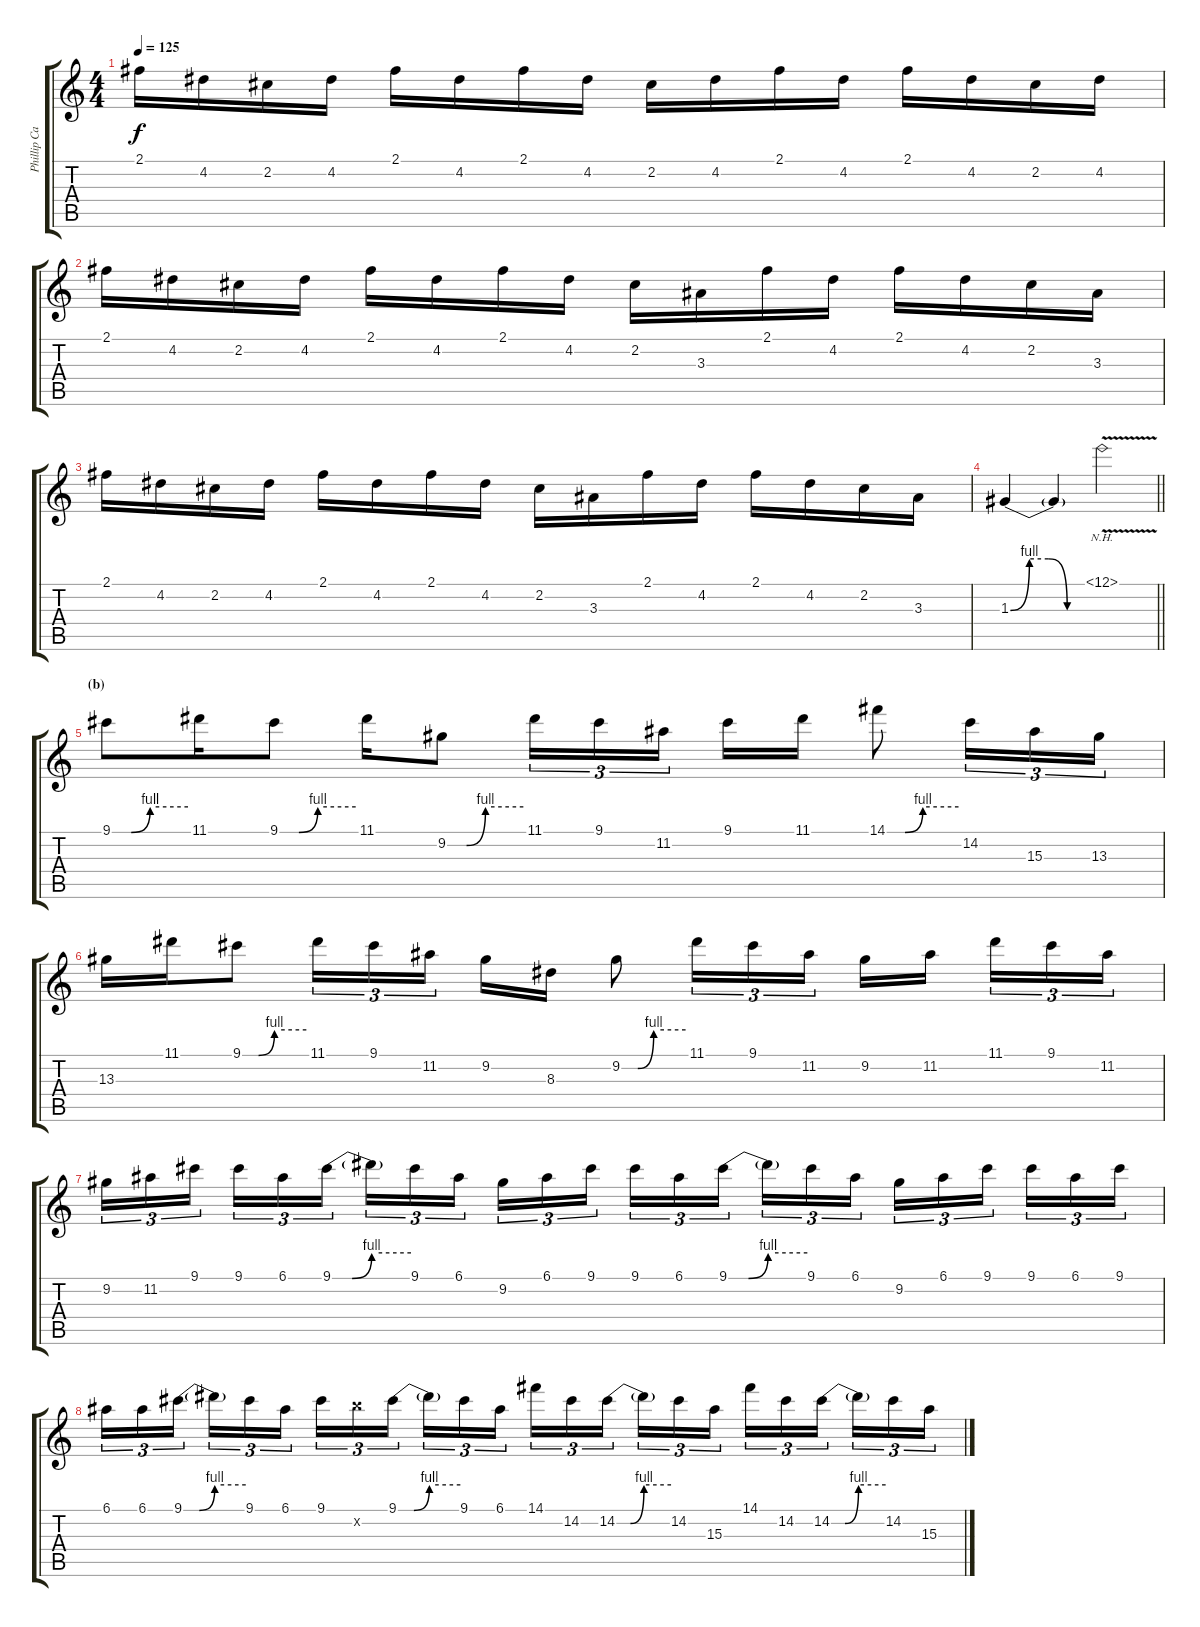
\track ("Phillip Campbell (lead)" "Phillip Ca") {instrument overdrivenguitar}
\staff {score tabs}
\tuning (E4 B3 G3 D3 A2 E2) {hide}
\ts (4 4)
\tempo 125
\clef g2
\ks c
2.1.16{dy f} 4.2.16 2.2.16 4.2.16 2.1.16 4.2.16 2.1.16 4.2.16 2.2.16 4.2.16 2.1.16 4.2.16 2.1.16 4.2.16 2.2.16 4.2.16 |
2.1.16 4.2.16 2.2.16 4.2.16 2.1.16 4.2.16 2.1.16 4.2.16 2.2.16 3.3.16 2.1.16 4.2.16 2.1.16 4.2.16 2.2.16 3.3.16 |
2.1.16 4.2.16 2.2.16 4.2.16 2.1.16 4.2.16 2.1.16 4.2.16 2.2.16 3.3.16 2.1.16 4.2.16 2.1.16 4.2.16 2.2.16 3.3.16 |
\barLineRight lightlight
1.3{be (custom 0 0 15 4 30 4 45 0 60 0)}.4 1.3{t}.4 6.1{nh v}.2 |
\section ("" "(b)")
9.1{be (custom 0 0 15 0 30 4 60 4)}.8 11.1.16 9.1{be (custom 0 0 15 0 30 4 60 4)}.8 11.1.16 9.2{be (custom 0 0 15 0 30 4 60 4)}.8 11.1.16{tu (3 2)} 9.1.16{tu (3 2)} 11.2.16{tu (3 2) beam splitsecondary} 9.1.16 11.1.16 14.1{be (custom 0 0 15 0 30 4 60 4)}.8 14.2.16{tu (3 2)} 15.3.16{tu (3 2)} 13.3.16{tu (3 2)} |
13.3.16 11.1.16 9.1{be (custom 0 0 15 0 30 4 60 4)}.8 11.1.16{tu (3 2)} 9.1.16{tu (3 2)} 11.2.16{tu (3 2) beam splitsecondary} 9.2.16 8.3.16 9.2{be (custom 0 0 15 0 30 4 60 4)}.8 11.1.16{tu (3 2)} 9.1.16{tu (3 2)} 11.2.16{tu (3 2)} 9.2.16 11.2.16{beam splitsecondary} 11.1.16{tu (3 2)} 9.1.16{tu (3 2)} 11.2.16{tu (3 2)} |
9.2.16{tu (3 2)} 11.2.16{tu (3 2)} 9.1.16{tu (3 2) beam splitsecondary} 9.1.16{tu (3 2)} 6.1.16{tu (3 2)} 9.1{be (custom 0 0 15 0 30 4 60 4)}.16{tu (3 2)} 9.1{t}.16{tu (3 2)} 9.1.16{tu (3 2)} 6.1.16{tu (3 2) beam splitsecondary} 9.2.16{tu (3 2)} 6.1.16{tu (3 2)} 9.1.16{tu (3 2)} 9.1.16{tu (3 2)} 6.1.16{tu (3 2)} 9.1{be (custom 0 0 15 0 30 4 60 4)}.16{tu (3 2) beam splitsecondary} 9.1{t}.16{tu (3 2)} 9.1.16{tu (3 2)} 6.1.16{tu (3 2)} 9.2.16{tu (3 2)} 6.1.16{tu (3 2)} 9.1.16{tu (3 2) beam splitsecondary} 9.1.16{tu (3 2)} 6.1.16{tu (3 2)} 9.1.16{tu (3 2)} |
6.1.16{tu (3 2)} 6.1.16{tu (3 2)} 9.1{be (custom 0 0 15 0 30 4 60 4)}.16{tu (3 2) beam splitsecondary} 9.1{t}.16{tu (3 2)} 9.1.16{tu (3 2)} 6.1.16{tu (3 2)} 9.1.16{tu (3 2)} 12.2{x}.16{tu (3 2)} 9.1{be (custom 0 0 15 0 30 4 60 4)}.16{tu (3 2) beam splitsecondary} 9.1{t}.16{tu (3 2)} 9.1.16{tu (3 2)} 6.1.16{tu (3 2)} 14.1.16{tu (3 2)} 14.2.16{tu (3 2)} 14.2{be (custom 0 0 15 0 30 4 60 4)}.16{tu (3 2) beam splitsecondary} 14.2{t}.16{tu (3 2)} 14.2.16{tu (3 2)} 15.3.16{tu (3 2)} 14.1.16{tu (3 2)} 14.2.16{tu (3 2)} 14.2{be (custom 0 0 15 0 30 4 60 4)}.16{tu (3 2) beam splitsecondary} 14.2{t}.16{tu (3 2)} 14.2.16{tu (3 2)} 15.3.16{tu (3 2)}
